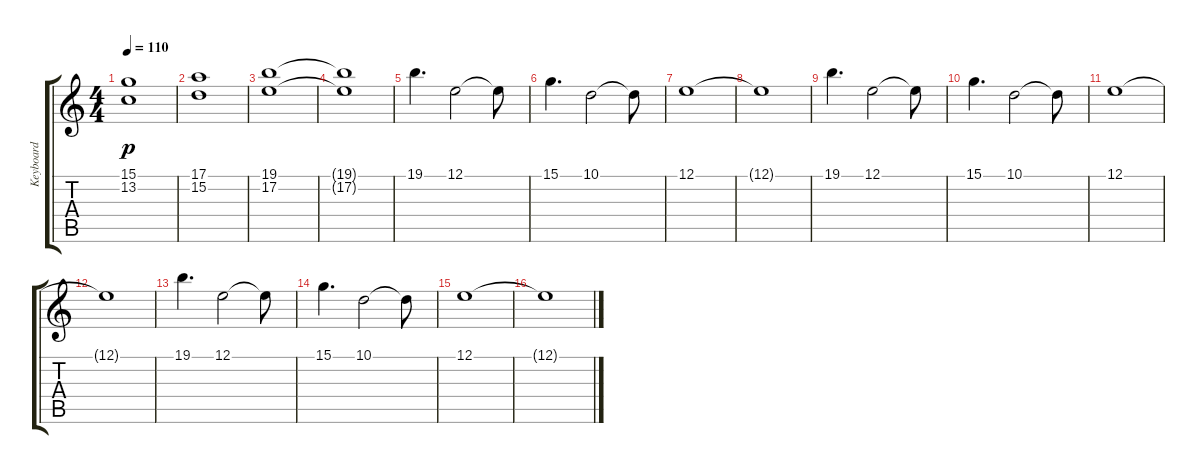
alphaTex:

\track ("Keyboard" "Keyboard") {instrument pad1newage}
\staff {score tabs}
\tuning (E4 B3 G3 D3 A2 E2) {hide}
\ts (4 4)
\tempo 110
\clef g2
\ks c
(15.1 13.2).1{dy p} |
(17.1 15.2).1 |
(19.1 17.2).1 |
(19.1{t} 17.2{t}).1 |
19.1.4{d} 12.1.2 12.1{t}.8 |
15.1.4{d} 10.1.2 10.1{t}.8 |
12.1.1 |
12.1{t}.1 |
19.1.4{d} 12.1.2 12.1{t}.8 |
15.1.4{d} 10.1.2 10.1{t}.8 |
12.1.1 |
12.1{t}.1 |
19.1.4{d} 12.1.2 12.1{t}.8 |
15.1.4{d} 10.1.2 10.1{t}.8 |
12.1.1 |
12.1{t}.1
